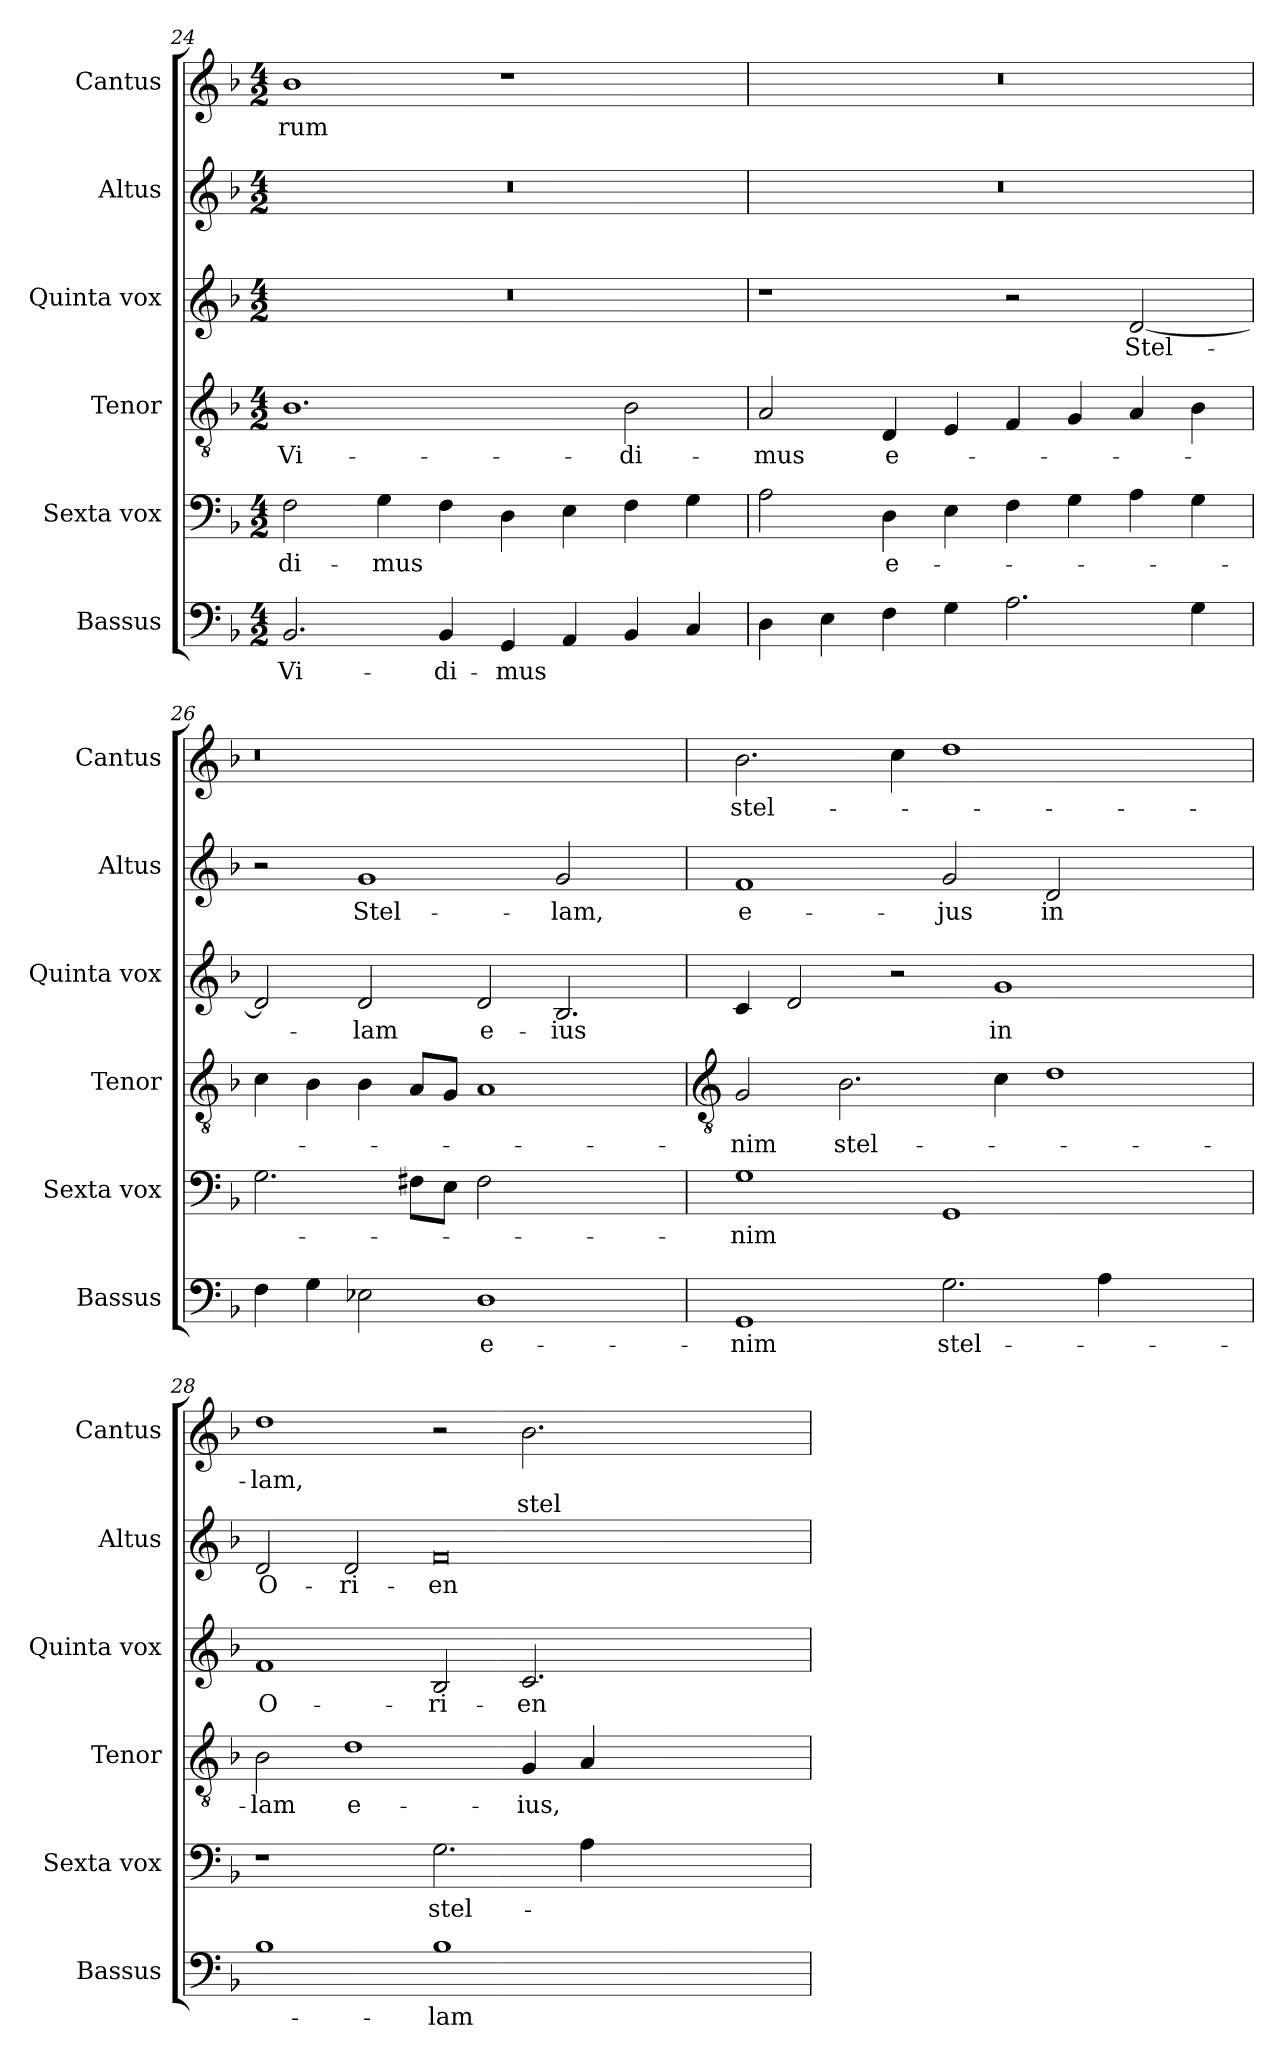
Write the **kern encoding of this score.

**kern	**text	**kern	**text	**kern	**text	**kern	**text	**kern	**text	**kern	**text	**text
*part6	*part6	*part5	*part5	*part4	*part4	*part3	*part3	*part2	*part2	*part1	*part1	*part1
*staff6	*staff6	*staff5	*staff5	*staff4	*staff4	*staff3	*staff3	*staff2	*staff2	*staff1	*staff1	*staff1
*I"Bassus	*	*I"Sexta vox	*	*I"Tenor	*	*I"Quinta vox	*	*I"Altus	*	*I"Cantus	*	*
*I'Bassus	*	*I'Sexta vox	*	*I'Tenor	*	*I'Quinta vox	*	*I'Altus	*	*I'Cantus	*	*
*clefF4	*	*clefF4	*	*clefGv2	*	*clefG2	*	*clefG2	*	*clefG2	*	*
*k[b-]	*	*k[b-]	*	*k[b-]	*	*k[b-]	*	*k[b-]	*	*k[b-]	*	*
*F:	*	*F:	*	*F:	*	*F:	*	*F:	*	*F:	*	*
*M4/2	*	*M4/2	*	*M4/2	*	*M4/2	*	*M4/2	*	*M4/2	*	*
=24	=24	=24	=24	=24	=24	=24	=24	=24	=24	=24	=24	=24
!	!LO:LY:b	!	!LO:LY:b	!	!LO:LY:b	!	!	!	!	!	!LO:LY:b	!
2.BB-	Vi-	2F	-di-	1.B-	Vi-	0r	.	0r	.	1b-	-rum	.
!	!	!	!LO:LY:b	!	!	!	!	!	!	!	!	!
.	.	4G	-mus	.	.	.	.	.	.	.	.	.
!	!LO:LY:b	!	!	!	!	!	!	!	!	!	!	!
4BB-	-di-	4F	.	.	.	.	.	.	.	.	.	.
!	!LO:LY:b	!	!	!	!	!	!	!	!	!	!	!
4GG	-mus	4D	.	.	.	.	.	.	.	1r	.	.
4AA	.	4E	.	.	.	.	.	.	.	.	.	.
!	!	!	!	!	!LO:LY:b	!	!	!	!	!	!	!
4BB-	.	4F	.	2B-	-di-	.	.	.	.	.	.	.
4C	.	4G	.	.	.	.	.	.	.	.	.	.
=25	=25	=25	=25	=25	=25	=25	=25	=25	=25	=25	=25	=25
!	!	!	!	!	!LO:LY:b	!	!	!	!	!	!	!
4D	.	2A	.	2A	-mus	1r	.	0r	.	0r	.	.
4E	.	.	.	.	.	.	.	.	.	.	.	.
!	!	!	!LO:LY:b	!	!LO:LY:b	!	!	!	!	!	!	!
4F	.	4D	e-	4D	e-	.	.	.	.	.	.	.
4G	.	4E	.	4E	.	.	.	.	.	.	.	.
2.A	.	4F	.	4F	.	2r	.	.	.	.	.	.
.	.	4G	.	4G	.	.	.	.	.	.	.	.
!	!	!	!	!	!	!	!LO:LY:b	!	!	!	!	!
.	.	4A	.	4A	.	[2d	Stel-	.	.	.	.	.
4G	.	4G	.	4B-	.	.	.	.	.	.	.	.
!!LO:LB:g=z
=26	=26	=26	=26	=26	=26	=26	=26	=26	=26	=26	=26	=26
4F	.	2.G	.	4c	.	2d]	.	2r	.	0r	.	.
4G	.	.	.	4B-	.	.	.	.	.	.	.	.
!	!	!	!	!	!	!	!LO:LY:b	!	!LO:LY:b	!	!	!
2E-X	.	.	.	4B-	.	2d	-lam	1g	Stel-	.	.	.
.	.	8F#L	.	8AL	.	.	.	.	.	.	.	.
.	.	8EJ	.	8GJ	.	.	.	.	.	.	.	.
!	!LO:LY:b	!	!	!	!	!	!LO:LY:b	!	!	!	!	!
1D	e-	2F#	.	1A	.	2d	e-	.	.	.	.	.
!	!	!	!	!	!	!	!LO:LY:b	!	!LO:LY:b	!	!	!
.	.	2.ryy	.	.	.	2.B-	-ius	2g	-lam,	.	.	.
4ryy	.	.	.	4ryy	.	.	.	4ryy	.	4ryy	.	.
!!LO:LB:g=z
=27	=27	=27	=27	=27	=27	=27	=27	=27	=27	=27	=27	=27
*	*	*	*	*clefGv2	*	*	*	*	*	*	*	*
!	!LO:LY:b	!	!LO:LY:b	!	!LO:LY:b	!	!	!	!LO:LY:b	!	!LO:LY:b	!
1GG	-nim	1G	-nim	2G	-nim	4c	.	1f	e-	2.b-	stel-	.
.	.	.	.	.	.	2d	.	.	.	.	.	.
!	!	!	!	!	!LO:LY:b	!	!	!	!	!	!	!
.	.	.	.	2.B-	stel-	.	.	.	.	.	.	.
.	.	.	.	.	.	2r	.	.	.	4cc	.	.
!	!LO:LY:b	!	!	!	!	!	!	!	!LO:LY:b	!	!	!
2.G	stel-	1GG	.	.	.	.	.	2g	-jus	1dd	.	.
!	!	!	!	!	!	!	!LO:LY:b	!	!	!	!	!
.	.	.	.	4c	.	1g	in	.	.	.	.	.
!	!	!	!	!	!	!	!	!	!LO:LY:b	!	!	!
.	.	.	.	1d	.	.	.	2d	in	.	.	.
4A	.	.	.	.	.	.	.	.	.	.	.	.
2ryy	.	2ryy	.	.	.	.	.	2ryy	.	2ryy	.	.
.	.	.	.	.	.	4ryy	.	.	.	.	.	.
=28	=28	=28	=28	=28	=28	=28	=28	=28	=28	=28	=28	=28
!	!	!	!	!	!LO:LY:b	!	!LO:LY:b	!	!LO:LY:b	!	!LO:LY:b	!
1B-	.	1r	.	2B-	-lam	1f	O-	2d	O-	1dd	-lam,	.
!	!	!	!	!	!LO:LY:b	!	!	!	!LO:LY:b	!	!	!
.	.	.	.	1d	e-	.	.	2d	-ri-	.	.	.
!	!LO:LY:b	!	!LO:LY:b	!	!	!	!LO:LY:b	!	!LO:LY:b	!	!	!
1B-	-lam	2.G	stel-	.	.	2B-	-ri-	0f	-en-	2r	.	.
!	!	!	!	!	!LO:LY:b	!	!LO:LY:b	!	!	!	!	!LO:LY:b
.	.	.	.	4G	-ius,	2.c	-en-	.	.	2.b-	.	stel-
.	.	4A	.	4A	.	.	.	.	.	.	.	.
1ryy	.	1ryy	.	1ryy	.	.	.	.	.	.	.	.
.	.	.	.	.	.	2.ryy	.	.	.	2.ryy	.	.
=	=	=	=	=	=	=	=	=	=	=	=	=
*-	*-	*-	*-	*-	*-	*-	*-	*-	*-	*-	*-	*-
